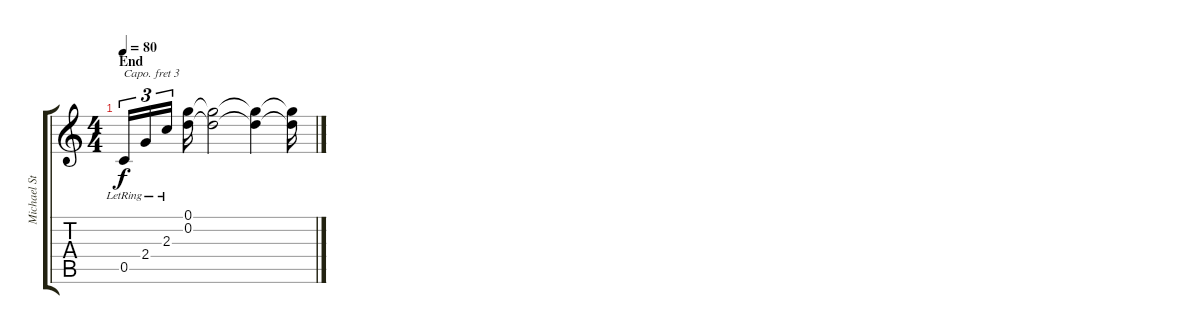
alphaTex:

\track ("Michael Stapel" "Michael St") {instrument acousticguitarsteel}
\staff {score tabs}
\capo 3
\tuning (E4 B3 G3 D3 A2 E2) {hide}
\ts (4 4)
\section ("" "End")
\tempo 80
\clef g2
\ks c
0.5{lr}.16{tu (3 2) dy f balance 16} 2.4{lr}.16{tu (3 2)} 2.3{lr}.16{tu (3 2)} (0.1 0.2).16 (0.1{t} 0.2{t}).2 (0.1{t} 0.2{t}).4 (0.1{t} 0.2{t}).16
